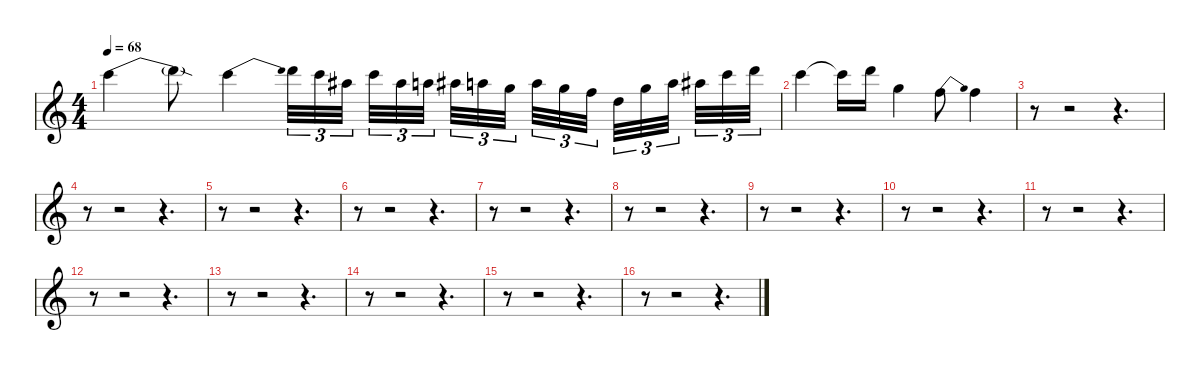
\defaultSystemsLayout 4
\hideDynamics
\bracketExtendMode nobrackets
\singleTrackTrackNamePolicy hidden
\multiTrackTrackNamePolicy hidden
\firstSystemTrackNameMode fullname
\otherSystemsTrackNameOrientation horizontal
\track ("Keyboard" "el.pno.") {instrument distortionguitar}
\staff {score}
\tuning (E4 B3 G3 D3 A2 E2)
\displaytranspose 0
\ts (4 4)
\tempo 68
\clef g2
\ks c
20.1{be (bend 0 0 60 4)}.4{dy f beam Down} 20.1{sod t}.8{beam Down} 20.1{be (bend 0 0 30 4)}.4{beam Down} 22.1.32{tu (3 2) beam Down} 20.1.32{tu (3 2) beam Down} 18.1{acc #}.32{tu (3 2) beam Down} 20.1.32{tu (3 2) beam Down} 18.1{acc #}.32{tu (3 2) beam Down} 17.1.32{tu (3 2) beam Down} 18.1{acc #}.32{tu (3 2) beam Down} 17.1.32{tu (3 2) beam Down} 15.1.32{tu (3 2) beam Down} 17.1.32{tu (3 2) beam Down} 15.1.32{tu (3 2) beam Down} 13.1.32{tu (3 2) beam Down} 15.2.32{tu (3 2) beam Down} 15.1.32{tu (3 2) beam Down} 17.1.32{tu (3 2) beam Down} 18.1{acc #}.32{tu (3 2) beam Down} 20.1.32{tu (3 2) beam Down} 22.1.32{tu (3 2) beam Down} |
20.1.4{beam Down} 20.1{t}.16{beam Down} 22.1.16{beam Down} 20.2.4{beam Down} 18.2{be (bend 0 0 15 4)}.8{beam Down} 18.2.4{beam Down} |
r.8{beam Down} r.2{beam Down} r.4{d beam Down} |
r.8{beam Down} r.2{beam Down} r.4{d beam Down} |
r.8{beam Down} r.2{beam Down} r.4{d beam Down} |
r.8{beam Down} r.2{beam Down} r.4{d beam Down} |
r.8{beam Down} r.2{beam Down} r.4{d beam Down} |
r.8{beam Down} r.2{beam Down} r.4{d beam Down} |
r.8{beam Down} r.2{beam Down} r.4{d beam Down} |
r.8{beam Down} r.2{beam Down} r.4{d beam Down} |
r.8{beam Down} r.2{beam Down} r.4{d beam Down} |
r.8{beam Down} r.2{beam Down} r.4{d beam Down} |
r.8{beam Down} r.2{beam Down} r.4{d beam Down} |
r.8{beam Down} r.2{beam Down} r.4{d beam Down} |
r.8{beam Down} r.2{beam Down} r.4{d beam Down} |
r.8{beam Down} r.2{beam Down} r.4{d beam Down}
